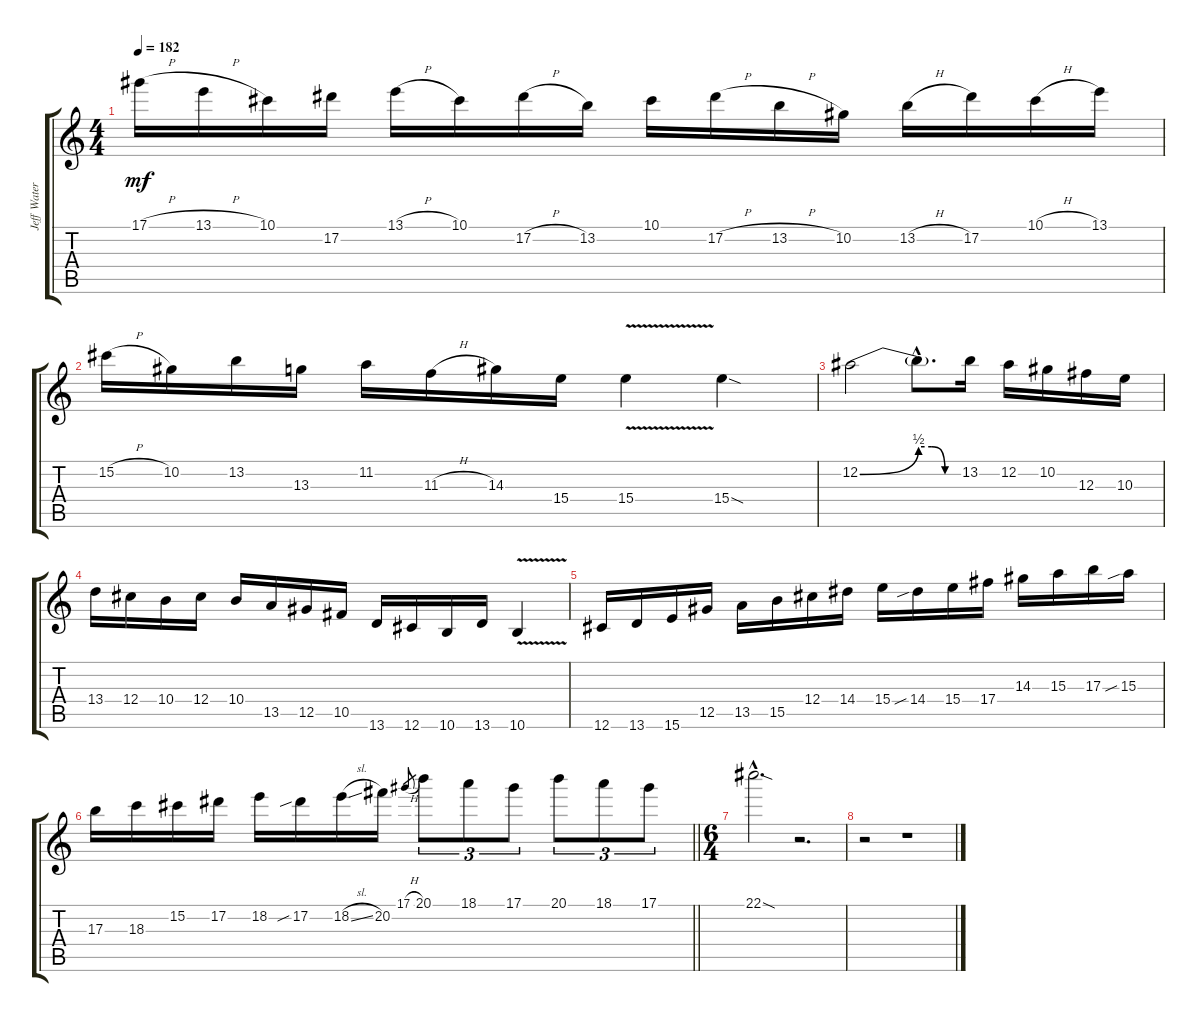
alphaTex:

\track ("Jeff Waters" "Jeff Water") {instrument distortionguitar}
\staff {score tabs}
\tuning (Eb4 Bb3 Gb3 Db3 Ab2 Db2) {hide}
\ts (4 4)
\tempo 182
\clef g2
\ks c
17.1{h}.16{dy mf} 13.1{h}.16 10.1.16 17.2.16 13.1{h}.16 10.1.16 17.2{h}.16 13.2.16 10.1.16 17.2{h}.16 13.2{h}.16 10.2.16 13.2{h}.16 17.2.16 10.1{h}.16 13.1.16 |
15.2{h}.16 10.2.16 13.2.16 13.3.16 11.2.16 11.3{h}.16 14.3.16 15.4.16 15.4{v}.4 15.4{sod}.4 |
12.2{be (bend 0 0 60 2)}.2 12.2{be (custom 0 2 20 2 40 0 60 0) hac t}.8{d} 13.2.16 12.2.16 10.2.16 12.3.16 10.3.16 |
13.4.16 12.4.16 10.4.16 12.4.16 10.4.16 13.5.16 12.5.16 10.5.16 13.6.16 12.6.16 10.6.16 13.6.16 10.6{v}.4 |
12.6.16 13.6.16 15.6.16 12.5.16 13.5.16 15.5.16 12.4.16 14.4.16 15.4.16 14.4{sib}.16 15.4.16 17.4.16 14.3.16 15.3.16 17.3.16 15.3{sib}.16 |
\barLineRight lightlight
17.3.16 18.3.16 15.2.16 17.2.16 18.2.16 17.2{sib}.16 18.2{sl}.16 20.2.16 17.1{h}.8{gr} 20.1.8{tu (3 2)} 18.1.8{tu (3 2)} 17.1.8{tu (3 2)} 20.1.8{tu (3 2)} 18.1.8{tu (3 2)} 17.1.8{tu (3 2)} |
\ts (6 4)
22.1{sod hac}.2{d} r.2{d} |
r.2 r.1
